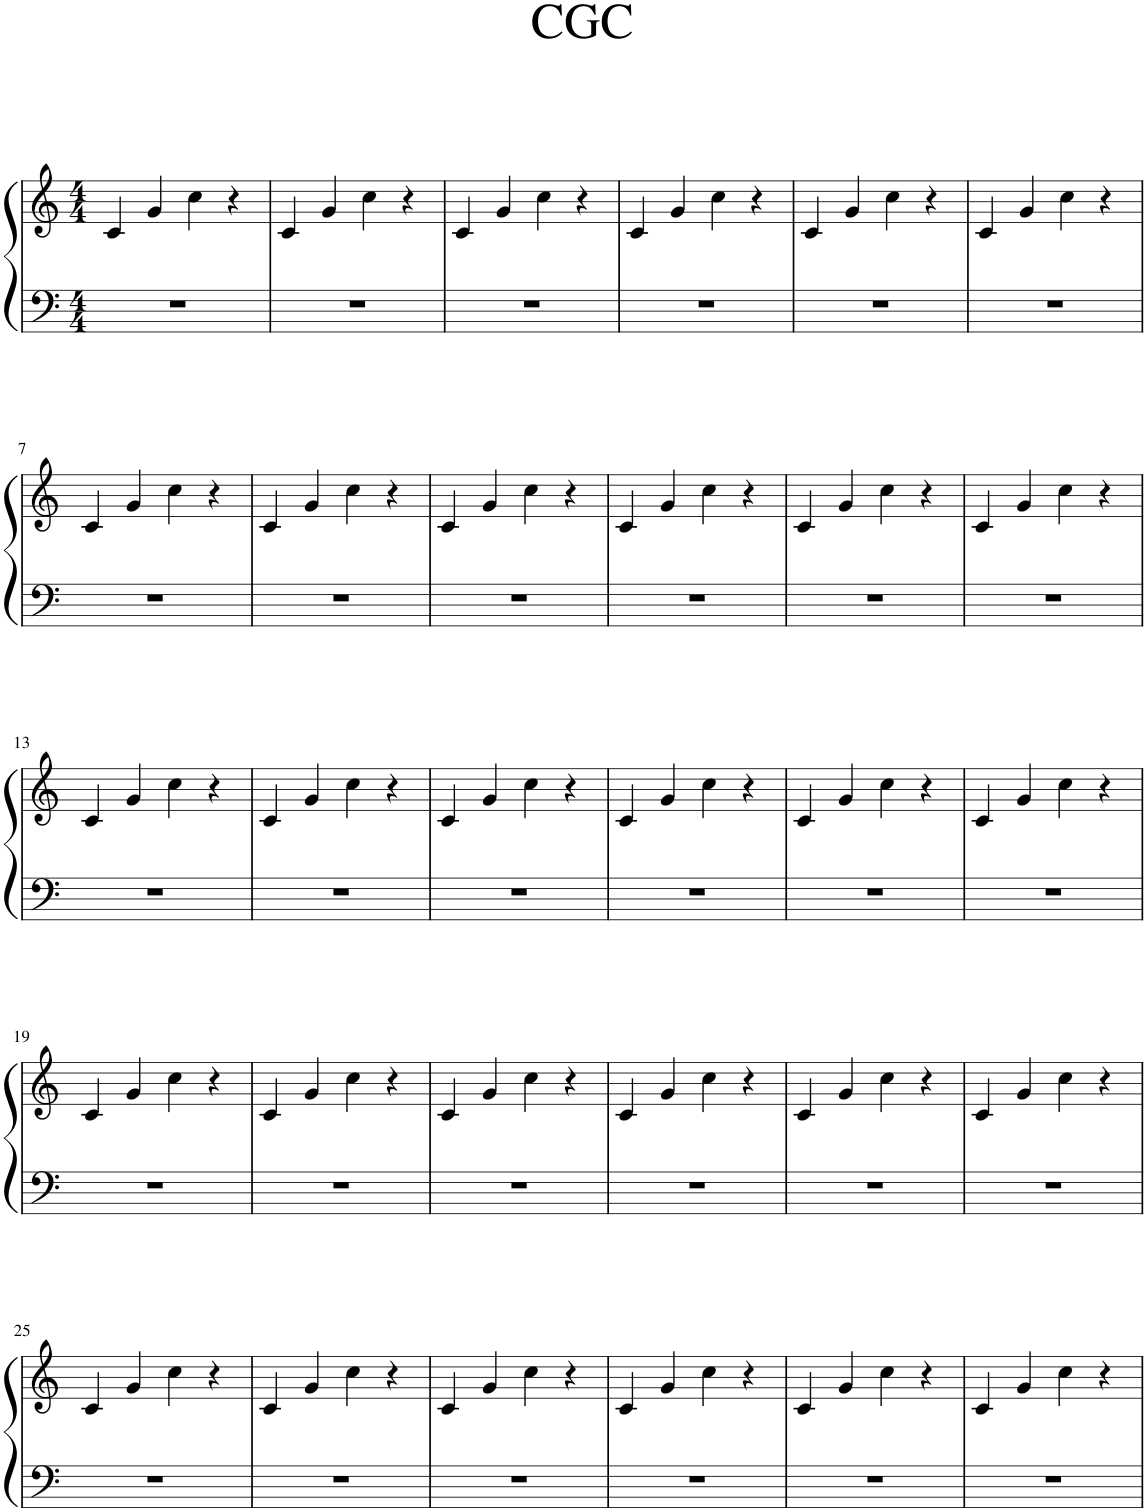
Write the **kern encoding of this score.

**kern	**kern
*part1	*part1
*staff2	*staff1
*I"钢琴	*
*clefF4	*clefG2
*k[]	*k[]
*M4/4	*M4/4
=1	=1
1r	4c/
.	4g/
.	4cc\
.	4r
=2	=2
1r	4c/
.	4g/
.	4cc\
.	4r
=3	=3
1r	4c/
.	4g/
.	4cc\
.	4r
=4	=4
1r	4c/
.	4g/
.	4cc\
.	4r
=5	=5
1r	4c/
.	4g/
.	4cc\
.	4r
=6	=6
1r	4c/
.	4g/
.	4cc\
.	4r
!!LO:LB:g=z
=7	=7
1r	4c/
.	4g/
.	4cc\
.	4r
=8	=8
1r	4c/
.	4g/
.	4cc\
.	4r
=9	=9
1r	4c/
.	4g/
.	4cc\
.	4r
=10	=10
1r	4c/
.	4g/
.	4cc\
.	4r
=11	=11
1r	4c/
.	4g/
.	4cc\
.	4r
=12	=12
1r	4c/
.	4g/
.	4cc\
.	4r
!!LO:LB:g=z
=13	=13
1r	4c/
.	4g/
.	4cc\
.	4r
=14	=14
1r	4c/
.	4g/
.	4cc\
.	4r
=15	=15
1r	4c/
.	4g/
.	4cc\
.	4r
=16	=16
1r	4c/
.	4g/
.	4cc\
.	4r
=17	=17
1r	4c/
.	4g/
.	4cc\
.	4r
=18	=18
1r	4c/
.	4g/
.	4cc\
.	4r
!!LO:LB:g=z
=19	=19
1r	4c/
.	4g/
.	4cc\
.	4r
=20	=20
1r	4c/
.	4g/
.	4cc\
.	4r
=21	=21
1r	4c/
.	4g/
.	4cc\
.	4r
=22	=22
1r	4c/
.	4g/
.	4cc\
.	4r
=23	=23
1r	4c/
.	4g/
.	4cc\
.	4r
=24	=24
1r	4c/
.	4g/
.	4cc\
.	4r
!!LO:LB:g=z
=25	=25
1r	4c/
.	4g/
.	4cc\
.	4r
=26	=26
1r	4c/
.	4g/
.	4cc\
.	4r
=27	=27
1r	4c/
.	4g/
.	4cc\
.	4r
=28	=28
1r	4c/
.	4g/
.	4cc\
.	4r
=29	=29
1r	4c/
.	4g/
.	4cc\
.	4r
=30	=30
1r	4c/
.	4g/
.	4cc\
.	4r
=	=
*-	*-
